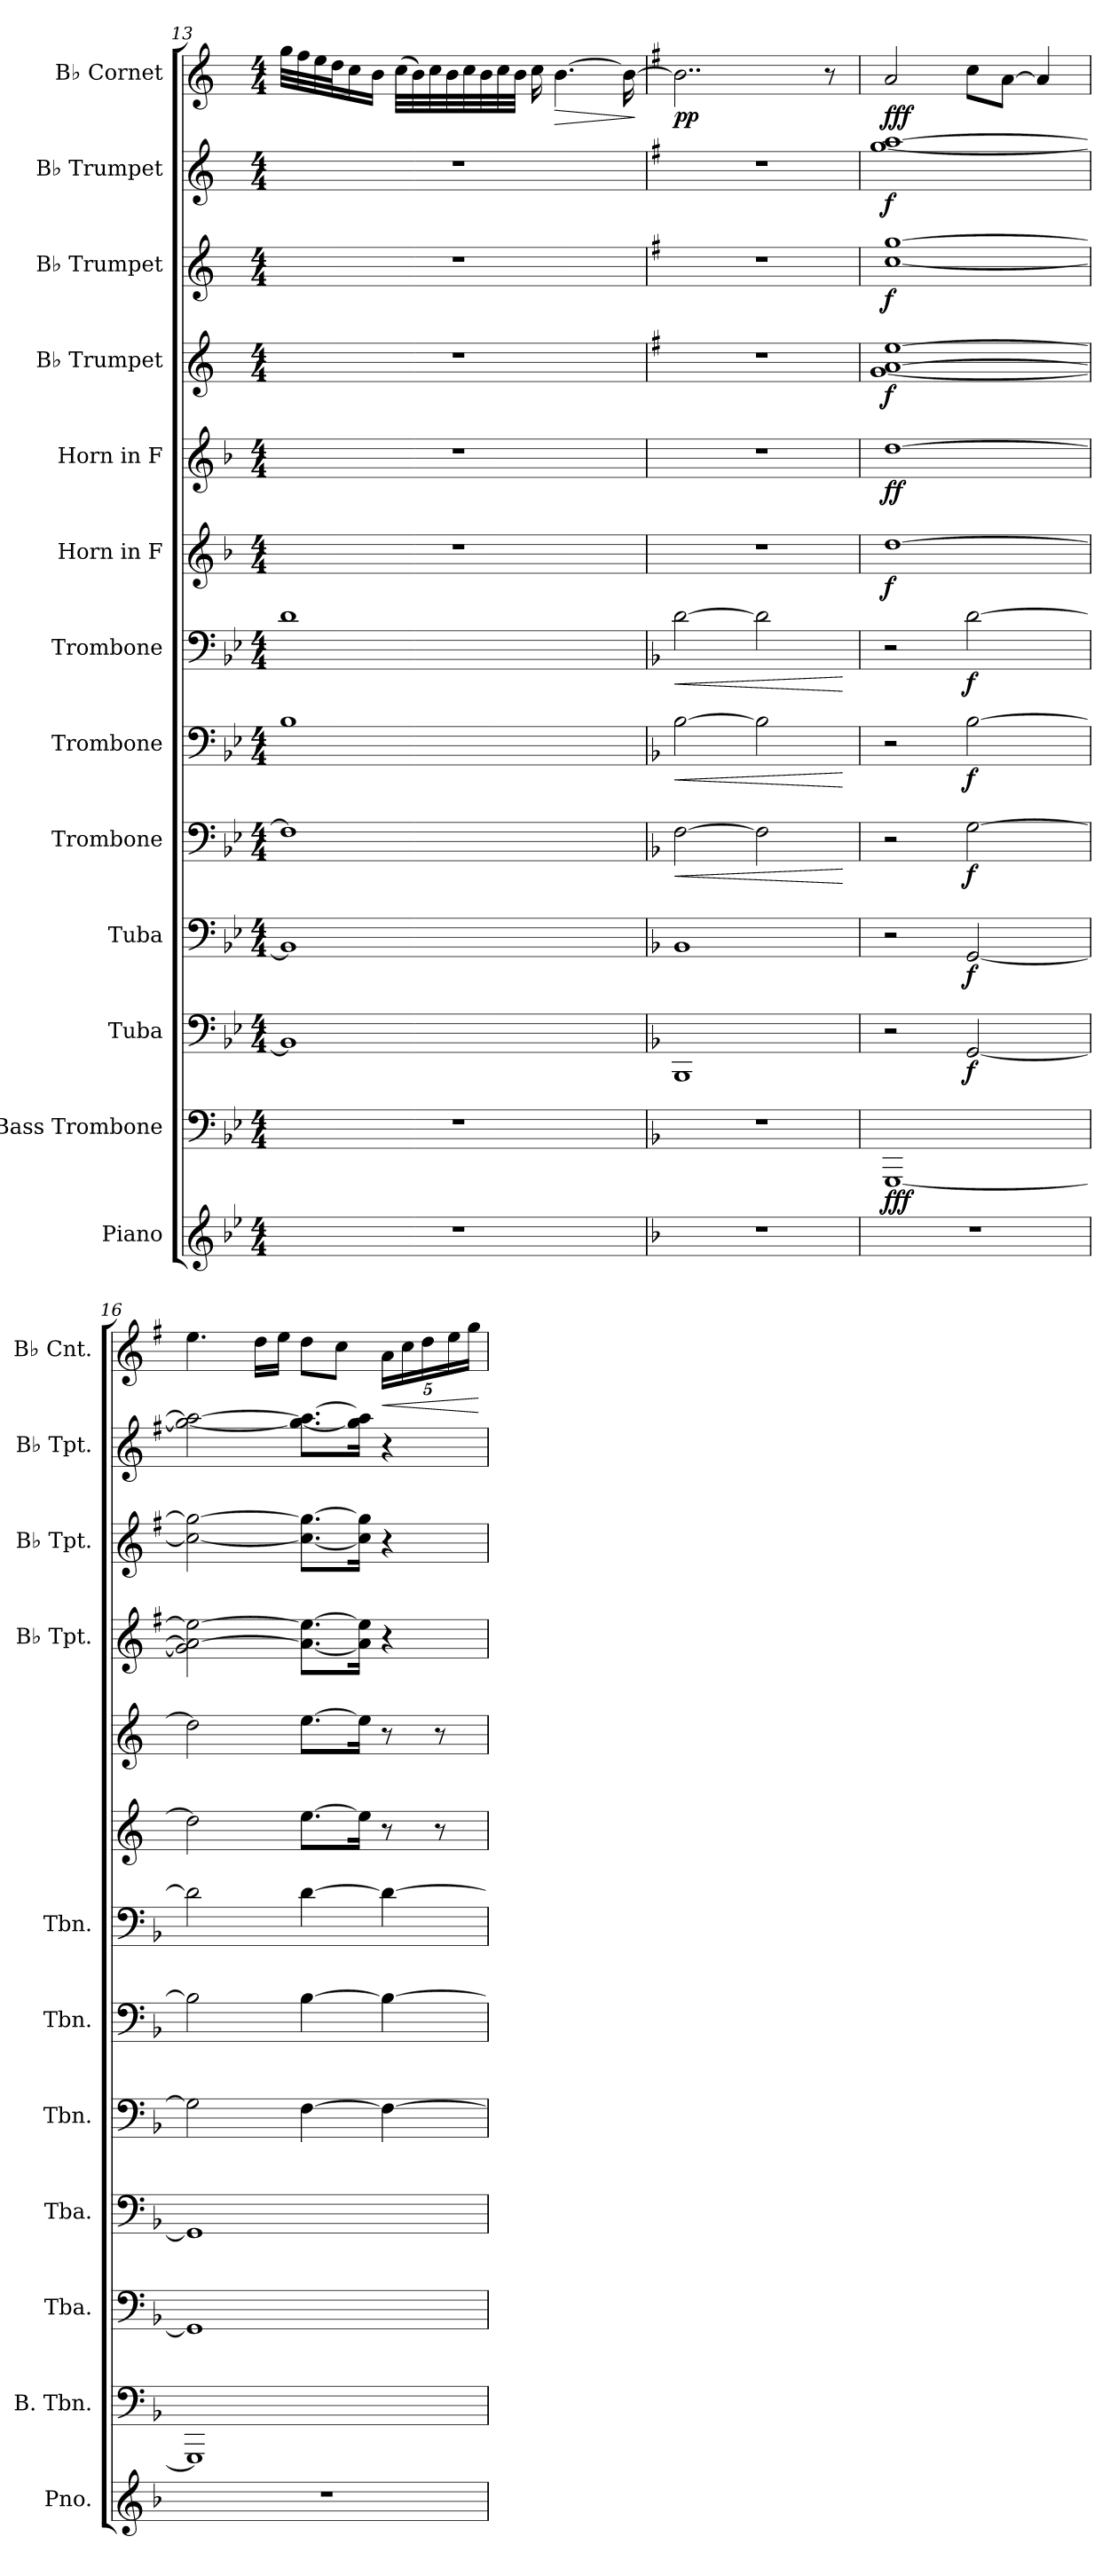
**kern	**kern	**dynam	**kern	**dynam	**kern	**dynam	**kern	**dynam	**kern	**dynam	**kern	**dynam	**kern	**dynam	**kern	**dynam	**kern	**dynam	**kern	**dynam	**kern	**dynam	**kern	**dynam
*part13	*part12	*part12	*part11	*part11	*part10	*part10	*part9	*part9	*part8	*part8	*part7	*part7	*part6	*part6	*part5	*part5	*part4	*part4	*part3	*part3	*part2	*part2	*part1	*part1
*staff13	*staff12	*staff12	*staff11	*staff11	*staff10	*staff10	*staff9	*staff9	*staff8	*staff8	*staff7	*staff7	*staff6	*staff6	*staff5	*staff5	*staff4	*staff4	*staff3	*staff3	*staff2	*staff2	*staff1	*staff1
*I"Piano	*I"Bass Trombone	*	*I"Tuba	*	*I"Tuba	*	*I"Trombone	*	*I"Trombone	*	*I"Trombone	*	*I"Horn in F	*	*I"Horn in F	*	*I"B♭ Trumpet	*	*I"B♭ Trumpet	*	*I"B♭ Trumpet	*	*I"B♭ Cornet	*
*I'Pno.	*I'B. Tbn.	*	*I'Tba.	*	*I'Tba.	*	*I'Tbn.	*	*I'Tbn.	*	*I'Tbn.	*	*	*	*	*	*I'B♭ Tpt.	*	*I'B♭ Tpt.	*	*I'B♭ Tpt.	*	*I'B♭ Cnt.	*
!!LO:PB:g=z
*clefG2	*clefF4	*	*clefF4	*	*clefF4	*	*clefF4	*	*clefF4	*	*clefF4	*	*clefG2	*	*clefG2	*	*clefG2	*	*clefG2	*	*clefG2	*	*clefG2	*
*	*	*	*	*	*	*	*	*	*	*	*	*	*ITrd4c7	*	*ITrd4c7	*	*ITrd1c2	*	*ITrd1c2	*	*ITrd1c2	*	*ITrd1c2	*
*k[b-e-]	*k[b-e-]	*	*k[b-e-]	*	*k[b-e-]	*	*k[b-e-]	*	*k[b-e-]	*	*k[b-e-]	*	*k[b-e-]	*	*k[b-e-]	*	*k[b-e-]	*	*k[b-e-]	*	*k[b-e-]	*	*k[b-e-]	*
*M4/4	*M4/4	*	*M4/4	*	*M4/4	*	*M4/4	*	*M4/4	*	*M4/4	*	*M4/4	*	*M4/4	*	*M4/4	*	*M4/4	*	*M4/4	*	*M4/4	*
=13	=13	=13	=13	=13	=13	=13	=13	=13	=13	=13	=13	=13	=13	=13	=13	=13	=13	=13	=13	=13	=13	=13	=13	=13
1r	1r	.	1BB-]	.	1BB-]	.	1F]	.	1B-	.	1d	.	1r	.	1r	.	1r	.	1r	.	1r	.	32ff\LLL	.
.	.	.	.	.	.	.	.	.	.	.	.	.	.	.	.	.	.	.	.	.	.	.	32ee-\	.
.	.	.	.	.	.	.	.	.	.	.	.	.	.	.	.	.	.	.	.	.	.	.	32dd\	.
.	.	.	.	.	.	.	.	.	.	.	.	.	.	.	.	.	.	.	.	.	.	.	32cc\J	.
.	.	.	.	.	.	.	.	.	.	.	.	.	.	.	.	.	.	.	.	.	.	.	16b-\	.
.	.	.	.	.	.	.	.	.	.	.	.	.	.	.	.	.	.	.	.	.	.	.	16a\JJ	.
.	.	.	.	.	.	.	.	.	.	.	.	.	.	.	.	.	.	.	.	.	.	.	(32b-\LLL	.
.	.	.	.	.	.	.	.	.	.	.	.	.	.	.	.	.	.	.	.	.	.	.	32a\)	.
.	.	.	.	.	.	.	.	.	.	.	.	.	.	.	.	.	.	.	.	.	.	.	32b-\	.
.	.	.	.	.	.	.	.	.	.	.	.	.	.	.	.	.	.	.	.	.	.	.	32a\	.
.	.	.	.	.	.	.	.	.	.	.	.	.	.	.	.	.	.	.	.	.	.	.	32b-\	.
.	.	.	.	.	.	.	.	.	.	.	.	.	.	.	.	.	.	.	.	.	.	.	32a\	.
.	.	.	.	.	.	.	.	.	.	.	.	.	.	.	.	.	.	.	.	.	.	.	32b-\	.
.	.	.	.	.	.	.	.	.	.	.	.	.	.	.	.	.	.	.	.	.	.	.	32a\JJJ	.
.	.	.	.	.	.	.	.	.	.	.	.	.	.	.	.	.	.	.	.	.	.	.	16b-\	.
!	!	!	!	!	!	!	!	!	!	!	!	!	!	!	!	!	!	!	!	!	!	!	!	!LO:HP:b
.	.	.	.	.	.	.	.	.	.	.	.	.	.	.	.	.	.	.	.	.	.	.	[4.a\	>
.	.	.	.	.	.	.	.	.	.	.	.	.	.	.	.	.	.	.	.	.	.	.	16a\_	.
.	.	.	.	.	.	.	.	.	.	.	.	.	.	.	.	.	.	.	.	.	.	.	.	]
=14	=14	=14	=14	=14	=14	=14	=14	=14	=14	=14	=14	=14	=14	=14	=14	=14	=14	=14	=14	=14	=14	=14	=14	=14
*k[b-]	*k[b-]	*	*k[b-]	*	*k[b-]	*	*k[b-]	*	*k[b-]	*	*k[b-]	*	*k[b-]	*	*k[b-]	*	*k[b-]	*	*k[b-]	*	*k[b-]	*	*k[b-]	*
!	!	!	!	!	!	!	!	!LO:HP:b	!	!LO:HP:b	!	!LO:HP:b	!	!	!	!	!	!	!	!	!	!	!	!LO:DY:b
1r	1r	.	1BBB-	.	1BB-	.	[2F\	<	[2B-\	<	[2d\	<	1r	.	1r	.	1r	.	1r	.	1r	.	2..a\]	pp
.	.	.	.	.	.	.	2F\]	.	2B-\]	.	2d\]	.	.	.	.	.	.	.	.	.	.	.	.	.
.	.	.	.	.	.	.	.	.	.	.	.	.	.	.	.	.	.	.	.	.	.	.	8r	.
.	.	.	.	.	.	.	.	[	.	[	.	[	.	.	.	.	.	.	.	.	.	.	.	.
=15	=15	=15	=15	=15	=15	=15	=15	=15	=15	=15	=15	=15	=15	=15	=15	=15	=15	=15	=15	=15	=15	=15	=15	=15
*	*	*	*	*	*	*	*	*	*	*	*	*	*	*	*	*	*	*	*	*	*	*	*MM143	*
!	!	!LO:DY:b	!	!	!	!	!	!	!	!	!	!	!	!LO:DY:b	!	!LO:DY:b	!	!LO:DY:b	!	!LO:DY:b	!	!LO:DY:b	!	!LO:DY:b
1r	[1GGG	fff	2r	.	2r	.	2r	.	2r	.	2r	.	[1g	f	[1g	ff	[1f [1g [1dd	f	[1b- [1ff	f	[1ff [1gg	f	2g/	fff
!	!	!	!	!LO:DY:b	!	!LO:DY:b	!	!LO:DY:b	!	!LO:DY:b	!	!LO:DY:b	!	!	!	!	!	!	!	!	!	!	!	!
.	.	.	[2GG/	f	[2GG/	f	[2G\	f	[2B-\	f	[2d\	f	.	.	.	.	.	.	.	.	.	.	8b-\L	.
.	.	.	.	.	.	.	.	.	.	.	.	.	.	.	.	.	.	.	.	.	.	.	[8g\J	.
.	.	.	.	.	.	.	.	.	.	.	.	.	.	.	.	.	.	.	.	.	.	.	4g/]	.
!!LO:PB:g=z
=16	=16	=16	=16	=16	=16	=16	=16	=16	=16	=16	=16	=16	=16	=16	=16	=16	=16	=16	=16	=16	=16	=16	=16	=16
1r	1GGG]	.	1GG]	.	1GG]	.	2G\]	.	2B-\]	.	2d\]	.	2g\]	.	2g\]	.	2f\] 2g\_ 2dd\_	.	2b-\_ 2ff\_	.	2ff\_ 2gg\_	.	4.dd\	.
.	.	.	.	.	.	.	.	.	.	.	.	.	.	.	.	.	.	.	.	.	.	.	16cc\LL	.
.	.	.	.	.	.	.	.	.	.	.	.	.	.	.	.	.	.	.	.	.	.	.	16dd\JJ	.
.	.	.	.	.	.	.	[4F\	.	[4B-\	.	[4d\	.	[8.a\L	.	[8.a\L	.	8.g\_ 8.dd\_L	.	8.b-\_ 8.ff\_L	.	8.ff\_ 8.gg\_L	.	8cc\L	.
.	.	.	.	.	.	.	.	.	.	.	.	.	.	.	.	.	.	.	.	.	.	.	8b-\J	.
.	.	.	.	.	.	.	.	.	.	.	.	.	16a\Jk]	.	16a\Jk]	.	16g\] 16dd\]Jk	.	16b-\] 16ff\]Jk	.	16ff\] 16gg\]Jk	.	.	.
*	*	*	*	*	*	*	*	*	*	*	*	*	*	*	*	*	*	*	*	*	*	*	*Xbrackettup	*
!	!	!	!	!	!	!	!	!	!	!	!	!	!	!	!	!	!	!	!	!	!	!	!	!LO:HP:b
.	.	.	.	.	.	.	4F\_	.	4B-\_	.	4d\_	.	8r	.	8r	.	4r	.	4r	.	4r	.	20g\LL	<
.	.	.	.	.	.	.	.	.	.	.	.	.	.	.	.	.	.	.	.	.	.	.	20b-\	.
.	.	.	.	.	.	.	.	.	.	.	.	.	.	.	.	.	.	.	.	.	.	.	20cc\	.
.	.	.	.	.	.	.	.	.	.	.	.	.	8r	.	8r	.	.	.	.	.	.	.	.	.
.	.	.	.	.	.	.	.	.	.	.	.	.	.	.	.	.	.	.	.	.	.	.	20dd\	.
.	.	.	.	.	.	.	.	.	.	.	.	.	.	.	.	.	.	.	.	.	.	.	20ff\JJ	.
.	.	.	.	.	.	.	.	.	.	.	.	.	.	.	.	.	.	.	.	.	.	.	.	[
=	=	=	=	=	=	=	=	=	=	=	=	=	=	=	=	=	=	=	=	=	=	=	=	=
*-	*-	*-	*-	*-	*-	*-	*-	*-	*-	*-	*-	*-	*-	*-	*-	*-	*-	*-	*-	*-	*-	*-	*-	*-
